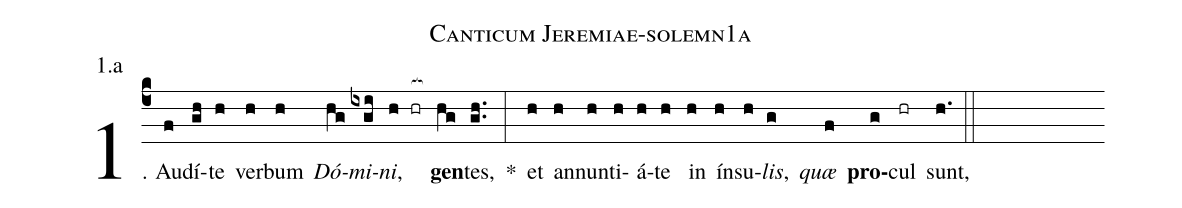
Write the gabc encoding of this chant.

name: Canticum Jeremiae-solemn1a;
annotation: 1.a;
%%
(c4)1. Au(f)dí(gh)te(h) ver(h)bum(h) <i>Dó</i>(hg)<i>mi</i>(ixgi)<i>ni</i>,(h hr[ocb:1{]) <b>gen</b>(hg[ocb:0}])tes,(gh..) *(:) et(h) an(h)nun(h)ti(h)á(h)te(h) in(h) ín(h)su(h)<i>lis</i>,(g) <i>quæ</i>(f) <b>pro</b>(g)cul(hr) sunt,(h.) (::)
